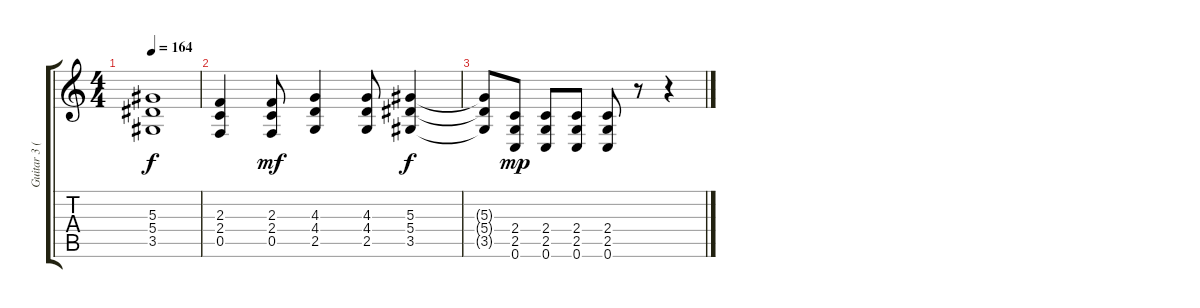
\track ("Guitar 3 (Rhytm)" "Guitar 3 (") {instrument distortionguitar}
\staff {score tabs}
\tuning (C4 G3 Eb3 Bb2 F2 C2) {hide}
\ts (4 4)
\tempo 164
\clef g2
\ks c
(5.3{t} 5.4{t} 3.5{t}).1{dy f} |
(2.3 2.4 0.5).4 (2.3 2.4 0.5).8{dy mf} (4.3 4.4 2.5).4 (4.3 4.4 2.5).8 (5.3 5.4 3.5).4{dy f} |
(5.3{t} 5.4{t} 3.5{t}).8 (2.4 2.5 0.6).8{dy mp} (2.4 2.5 0.6).8 (2.4 2.5 0.6).8 (2.4 2.5 0.6).8 r.8 r.4
